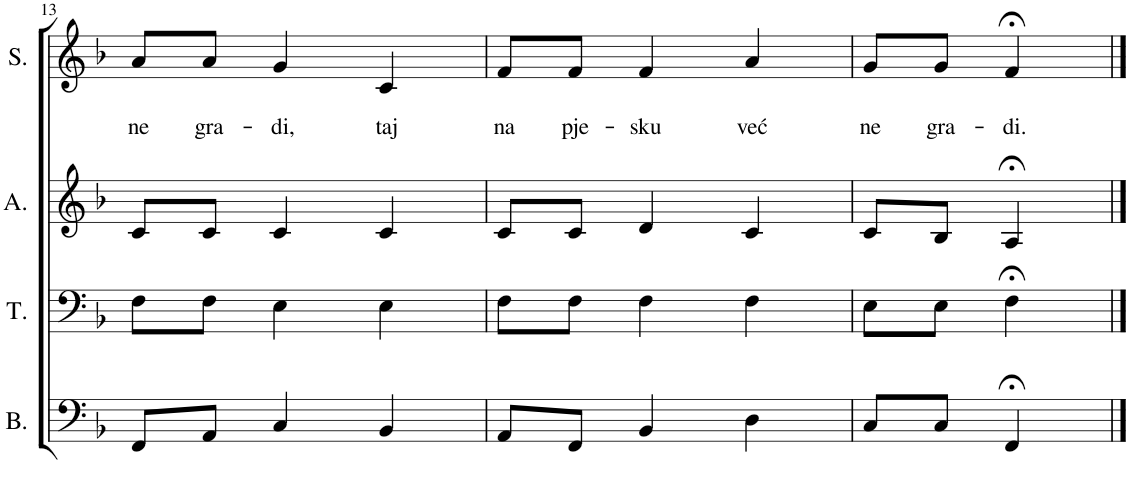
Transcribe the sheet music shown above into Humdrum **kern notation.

**kern	**kern	**kern	**kern	**text	**text
*part4	*part3	*part2	*part1	*part1	*part1
*staff4	*staff3	*staff2	*staff1	*staff1	*staff1
*I"Bass	*I"Tenor	*I"Alto	*I"Soprano	*	*
*I'B.	*I'T.	*I'A.	*I'S.	*	*
!!LO:PB:g=z
*clefF4	*clefF4	*clefG2	*clefG2	*	*
*k[b-]	*k[b-]	*k[b-]	*k[b-]	*	*
*M3/4	*M3/4	*M3/4	*M3/4	*	*
=13	=13	=13	=13	=13	=13
!	!	!	!	!	!LO:LY:b
8FF/L	8F\L	8c/L	8a/L	.	ne
!	!	!	!	!	!LO:LY:b
8AA/J	8F\J	8c/J	8a/J	.	gra-
!	!	!	!	!	!LO:LY:b
4C/	4E\	4c/	4g/	.	-di,
!	!	!	!	!	!LO:LY:b
4BB-/	4E\	4c/	4c/	.	taj
=14	=14	=14	=14	=14	=14
!	!	!	!	!	!LO:LY:b
8AA/L	8F\L	8c/L	8f/L	.	na
!	!	!	!	!	!LO:LY:b
8FF/J	8F\J	8c/J	8f/J	.	pje-
!	!	!	!	!	!LO:LY:b
4BB-/	4F\	4d/	4f/	.	-sku
!	!	!	!	!	!LO:LY:b
4D\	4F\	4c/	4a/	.	već
=15	=15	=15	=15	=15	=15
!	!	!	!	!	!LO:LY:b
8C/L	8E\L	8c/L	8g/L	.	ne
!	!	!	!	!	!LO:LY:b
8C/J	8E\J	8B-/J	8g/J	.	gra-
!	!	!	!	!	!LO:LY:b
4FF;</	4F;<\	4A;</	4f;</	.	-di.
==	==	==	==	==	==
*-	*-	*-	*-	*-	*-
